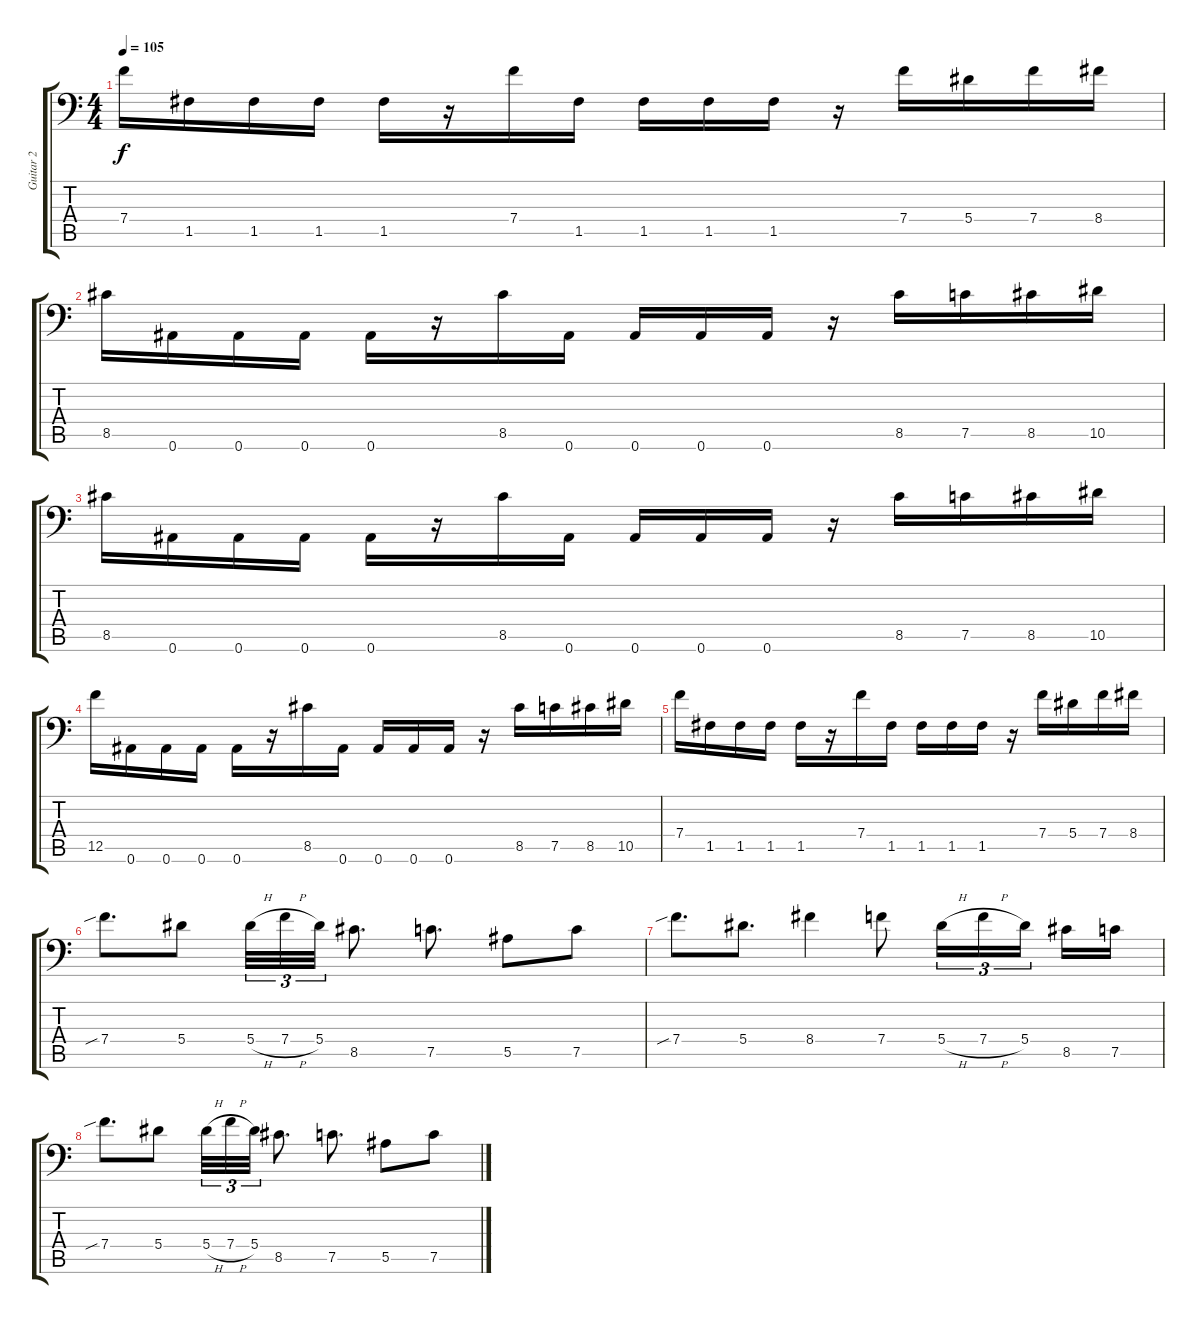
\track ("Guitar 2" "Guitar 2") {instrument distortionguitar}
\staff {score tabs}
\tuning (C4 G3 Eb3 Bb2 F2 Bb1) {hide}
\ts (4 4)
\tempo 105
\clef f4
\ks c
7.4.16{dy f} 1.5.16 1.5.16 1.5.16 1.5.16 r.16 7.4.16 1.5.16 1.5.16 1.5.16 1.5.16 r.16 7.4.16 5.4.16 7.4.16 8.4.16 |
8.5.16 0.6.16 0.6.16 0.6.16 0.6.16 r.16 8.5.16 0.6.16 0.6.16 0.6.16 0.6.16 r.16 8.5.16 7.5.16 8.5.16 10.5.16 |
8.5.16 0.6.16 0.6.16 0.6.16 0.6.16 r.16 8.5.16 0.6.16 0.6.16 0.6.16 0.6.16 r.16 8.5.16 7.5.16 8.5.16 10.5.16 |
12.5.16 0.6.16 0.6.16 0.6.16 0.6.16 r.16 8.5.16 0.6.16 0.6.16 0.6.16 0.6.16 r.16 8.5.16 7.5.16 8.5.16 10.5.16 |
7.4.16 1.5.16 1.5.16 1.5.16 1.5.16 r.16 7.4.16 1.5.16 1.5.16 1.5.16 1.5.16 r.16 7.4.16 5.4.16 7.4.16 8.4.16 |
7.4{sib}.8{d} 5.4.8 5.4{h}.32{tu (3 2)} 7.4{h}.32{tu (3 2)} 5.4.32{tu (3 2)} 8.5.8{d} 7.5.8{d} 5.5.8 7.5.8 |
7.4{sib}.8{d} 5.4.8{d} 8.4.4 7.4.8 5.4{h}.16{tu (3 2)} 7.4{h}.16{tu (3 2)} 5.4.16{tu (3 2) beam splitsecondary} 8.5.16 7.5.16 |
7.4{sib}.8{d} 5.4.8 5.4{h}.32{tu (3 2)} 7.4{h}.32{tu (3 2)} 5.4.32{tu (3 2)} 8.5.8{d} 7.5.8{d} 5.5.8 7.5.8
